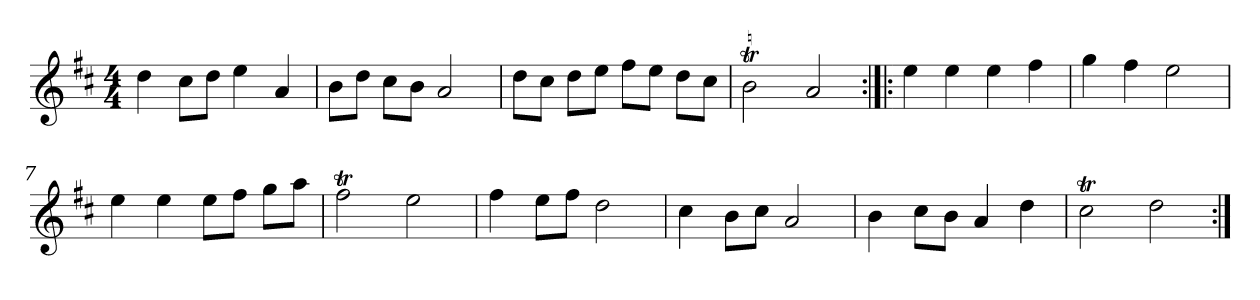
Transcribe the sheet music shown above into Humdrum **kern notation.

**kern
*part1
*staff1
*clefG2
*k[f#c#]
*D:
*M4/4
*MM120
=1
4dd
8cc#\L
8dd\J
4ee
4a
=2
8b\L
8dd\J
8cc#\L
8b\J
2a
=3
8dd\L
8cc#\J
8dd\L
8ee\J
8ff#\L
8ee\J
8dd\L
8cc#\J
=4
2bt
2a
=5:|!|:
4ee
4ee
4ee
4ff#
=6
4gg
4ff#
2ee
=7
4ee
4ee
8ee\L
8ff#\J
8gg\L
8aa\J
=8
2ff#t
2ee
=9
4ff#
8ee\L
8ff#\J
2dd
=10
4cc#
8b\L
8cc#\J
2a
=11
4b
8cc#\L
8b\J
4a
4dd
=12
2cc#t
2dd
=:|!
*-
